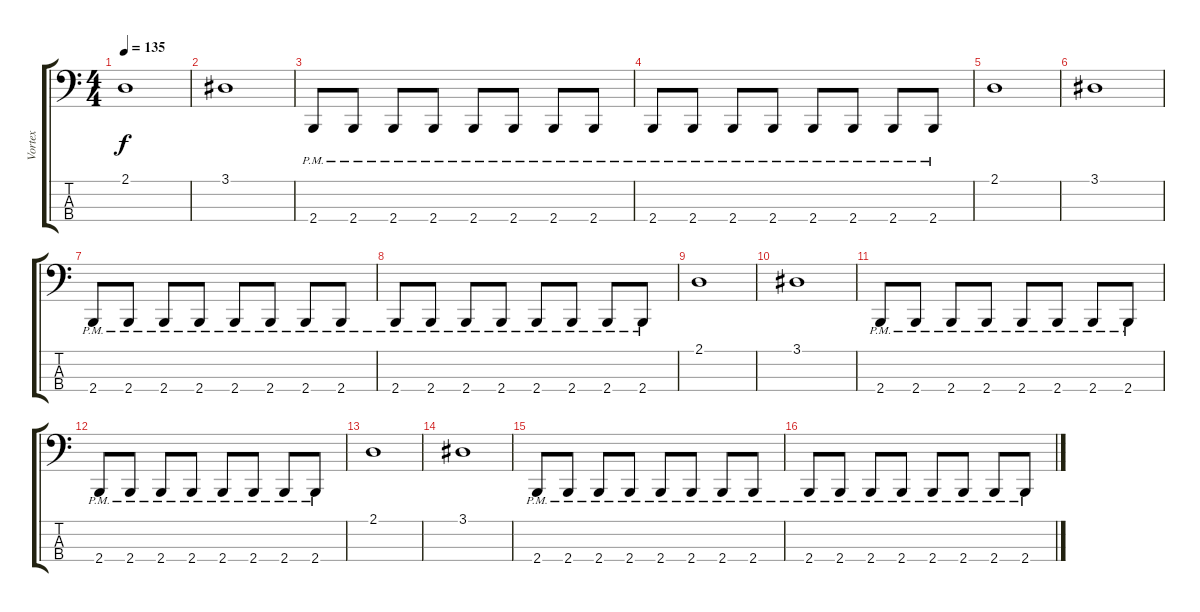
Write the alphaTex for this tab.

\track ("Vortex" "Vortex") {instrument electricbassfinger}
\staff {score tabs}
\tuning (C2 G1 D1 A0) {hide}
\ts (4 4)
\tempo 135
\clef f4
\ks c
2.1.1{dy f} |
3.1.1 |
2.4{pm}.8 2.4{pm}.8 2.4{pm}.8 2.4{pm}.8 2.4{pm}.8 2.4{pm}.8 2.4{pm}.8 2.4{pm}.8 |
2.4{pm}.8 2.4{pm}.8 2.4{pm}.8 2.4{pm}.8 2.4{pm}.8 2.4{pm}.8 2.4{pm}.8 2.4{pm}.8 |
2.1.1 |
3.1.1 |
2.4{pm}.8 2.4{pm}.8 2.4{pm}.8 2.4{pm}.8 2.4{pm}.8 2.4{pm}.8 2.4{pm}.8 2.4{pm}.8 |
2.4{pm}.8 2.4{pm}.8 2.4{pm}.8 2.4{pm}.8 2.4{pm}.8 2.4{pm}.8 2.4{pm}.8 2.4{pm}.8 |
2.1.1 |
3.1.1 |
2.4{pm}.8 2.4{pm}.8 2.4{pm}.8 2.4{pm}.8 2.4{pm}.8 2.4{pm}.8 2.4{pm}.8 2.4{pm}.8 |
2.4{pm}.8 2.4{pm}.8 2.4{pm}.8 2.4{pm}.8 2.4{pm}.8 2.4{pm}.8 2.4{pm}.8 2.4{pm}.8 |
2.1.1 |
3.1.1 |
2.4{pm}.8 2.4{pm}.8 2.4{pm}.8 2.4{pm}.8 2.4{pm}.8 2.4{pm}.8 2.4{pm}.8 2.4{pm}.8 |
2.4{pm}.8 2.4{pm}.8 2.4{pm}.8 2.4{pm}.8 2.4{pm}.8 2.4{pm}.8 2.4{pm}.8 2.4{pm}.8
